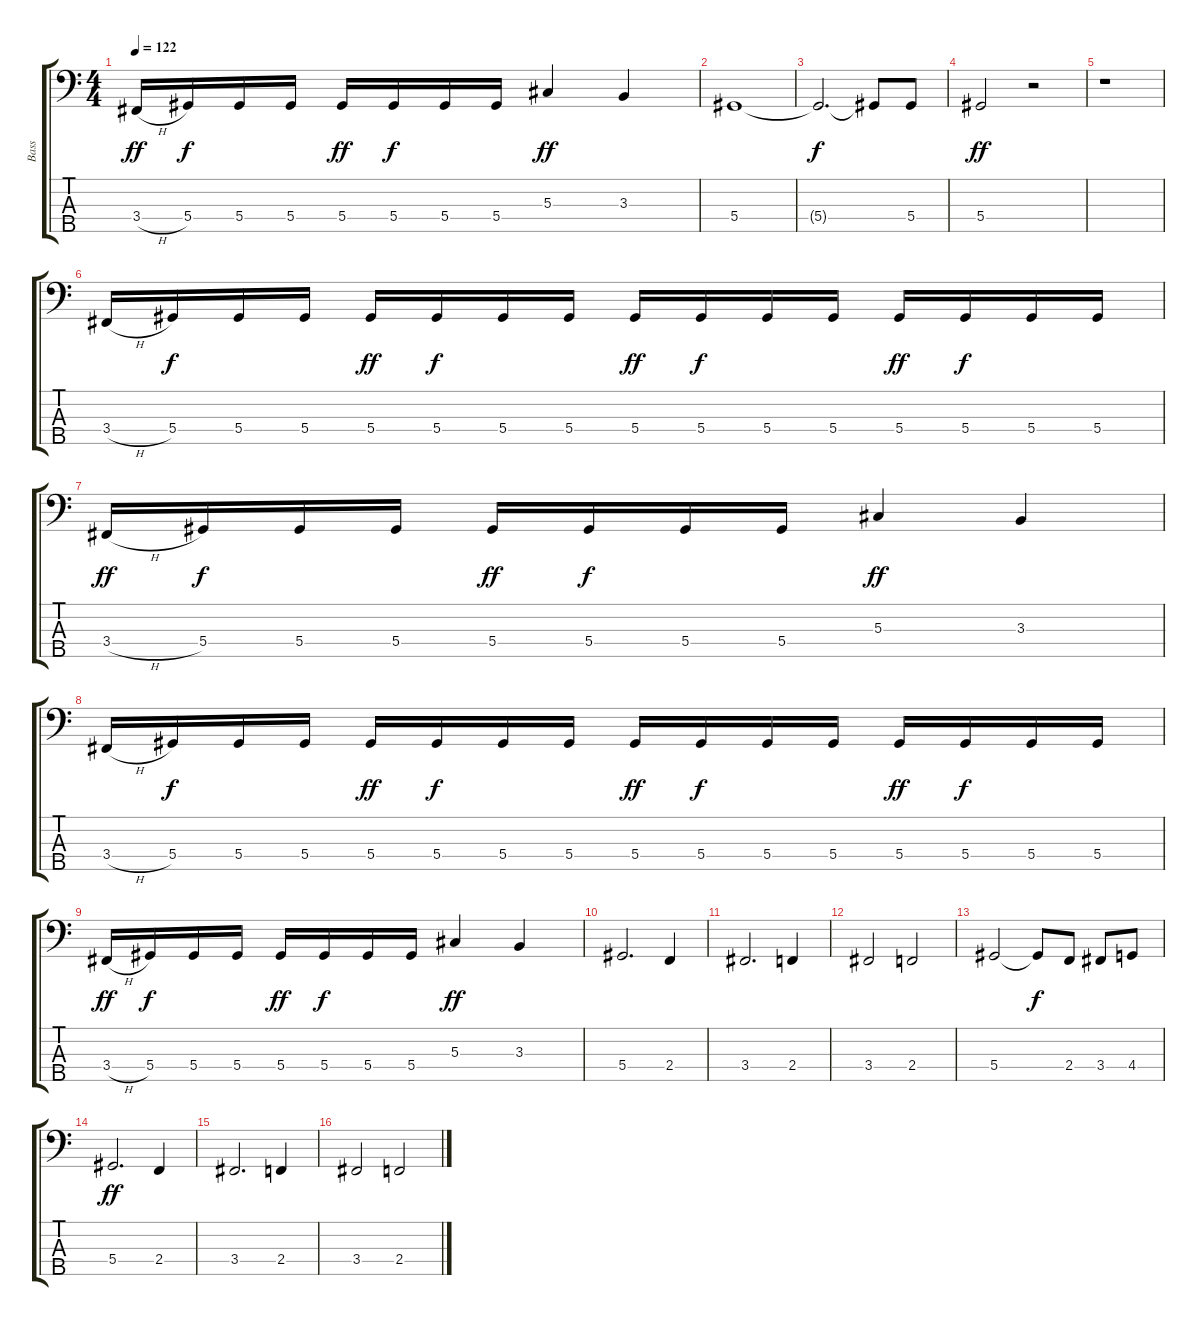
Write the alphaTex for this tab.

\track ("Bass" "Bass") {instrument electricbassfinger}
\staff {score tabs}
\tuning (Gb2 Db2 Ab1 Eb1 Bb0) {hide}
\ts (4 4)
\tempo 122
\clef f4
\ks c
3.4{h}.16{dy ff} 5.4.16{dy f} 5.4.16 5.4.16 5.4.16{dy ff} 5.4.16{dy f} 5.4.16 5.4.16 5.3.4{dy ff} 3.3.4 |
5.4.1 |
5.4{t}.2{d dy f} 5.4{t}.8 5.4.8 |
5.4.2{dy ff} r.2 |
r.1 |
3.4{h}.16 5.4.16{dy f} 5.4.16 5.4.16 5.4.16{dy ff} 5.4.16{dy f} 5.4.16 5.4.16 5.4.16{dy ff} 5.4.16{dy f} 5.4.16 5.4.16 5.4.16{dy ff} 5.4.16{dy f} 5.4.16 5.4.16 |
3.4{h}.16{dy ff} 5.4.16{dy f} 5.4.16 5.4.16 5.4.16{dy ff} 5.4.16{dy f} 5.4.16 5.4.16 5.3.4{dy ff} 3.3.4 |
3.4{h}.16 5.4.16{dy f} 5.4.16 5.4.16 5.4.16{dy ff} 5.4.16{dy f} 5.4.16 5.4.16 5.4.16{dy ff} 5.4.16{dy f} 5.4.16 5.4.16 5.4.16{dy ff} 5.4.16{dy f} 5.4.16 5.4.16 |
3.4{h}.16{dy ff} 5.4.16{dy f} 5.4.16 5.4.16 5.4.16{dy ff} 5.4.16{dy f} 5.4.16 5.4.16 5.3.4{dy ff} 3.3.4 |
5.4.2{d} 2.4.4 |
3.4.2{d} 2.4.4 |
3.4.2 2.4.2 |
5.4.2 5.4{t}.8{dy f} 2.4.8 3.4.8 4.4.8 |
5.4.2{d dy ff} 2.4.4 |
3.4.2{d} 2.4.4 |
3.4.2 2.4.2
